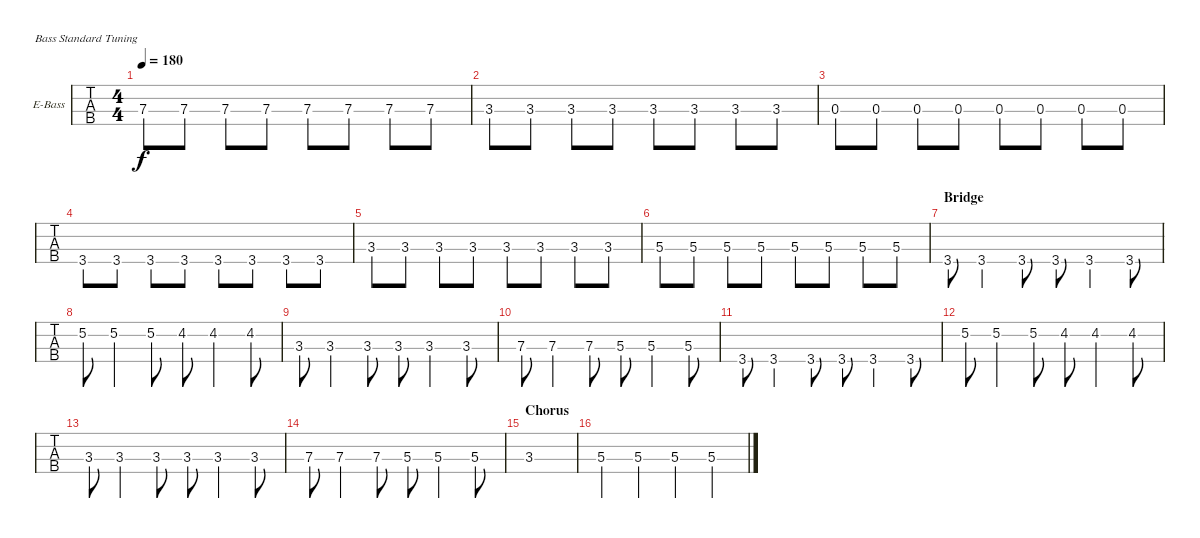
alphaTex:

\bracketExtendMode groupsimilarinstruments
\firstSystemTrackNameOrientation horizontal
\otherSystemsTrackNameOrientation horizontal
\track ("Electric Bass" "E-Bass") {instrument electricbassfinger}
\staff {tabs}
\tuning (G2 D2 A1 E1)
\ts (4 4)
\tempo 180
\clef f4
\ks c
7.3.8{dy f} 7.3.8 7.3.8 7.3.8 7.3.8 7.3.8 7.3.8 7.3.8 |
3.3.8 3.3.8 3.3.8 3.3.8 3.3.8 3.3.8 3.3.8 3.3.8 |
0.3.8 0.3.8 0.3.8 0.3.8 0.3.8 0.3.8 0.3.8 0.3.8 |
3.4.8 3.4.8 3.4.8 3.4.8 3.4.8 3.4.8 3.4.8 3.4.8 |
3.3.8 3.3.8 3.3.8 3.3.8 3.3.8 3.3.8 3.3.8 3.3.8 |
5.3.8 5.3.8 5.3.8 5.3.8 5.3.8 5.3.8 5.3.8 5.3.8 |
\section ("" "Bridge")
3.4.8 3.4.4 3.4.8 3.4.8 3.4.4 3.4.8 |
5.2.8 5.2.4 5.2.8 4.2.8 4.2.4 4.2.8 |
3.3.8 3.3.4 3.3.8 3.3.8 3.3.4 3.3.8 |
7.3.8 7.3.4 7.3.8 5.3.8 5.3.4 5.3.8 |
3.4.8 3.4.4 3.4.8 3.4.8 3.4.4 3.4.8 |
5.2.8 5.2.4 5.2.8 4.2.8 4.2.4 4.2.8 |
3.3.8 3.3.4 3.3.8 3.3.8 3.3.4 3.3.8 |
7.3.8 7.3.4 7.3.8 5.3.8 5.3.4 5.3.8 |
\section ("" "Chorus")
3.3.1 |
5.3.4 5.3.4 5.3.4 5.3.4
